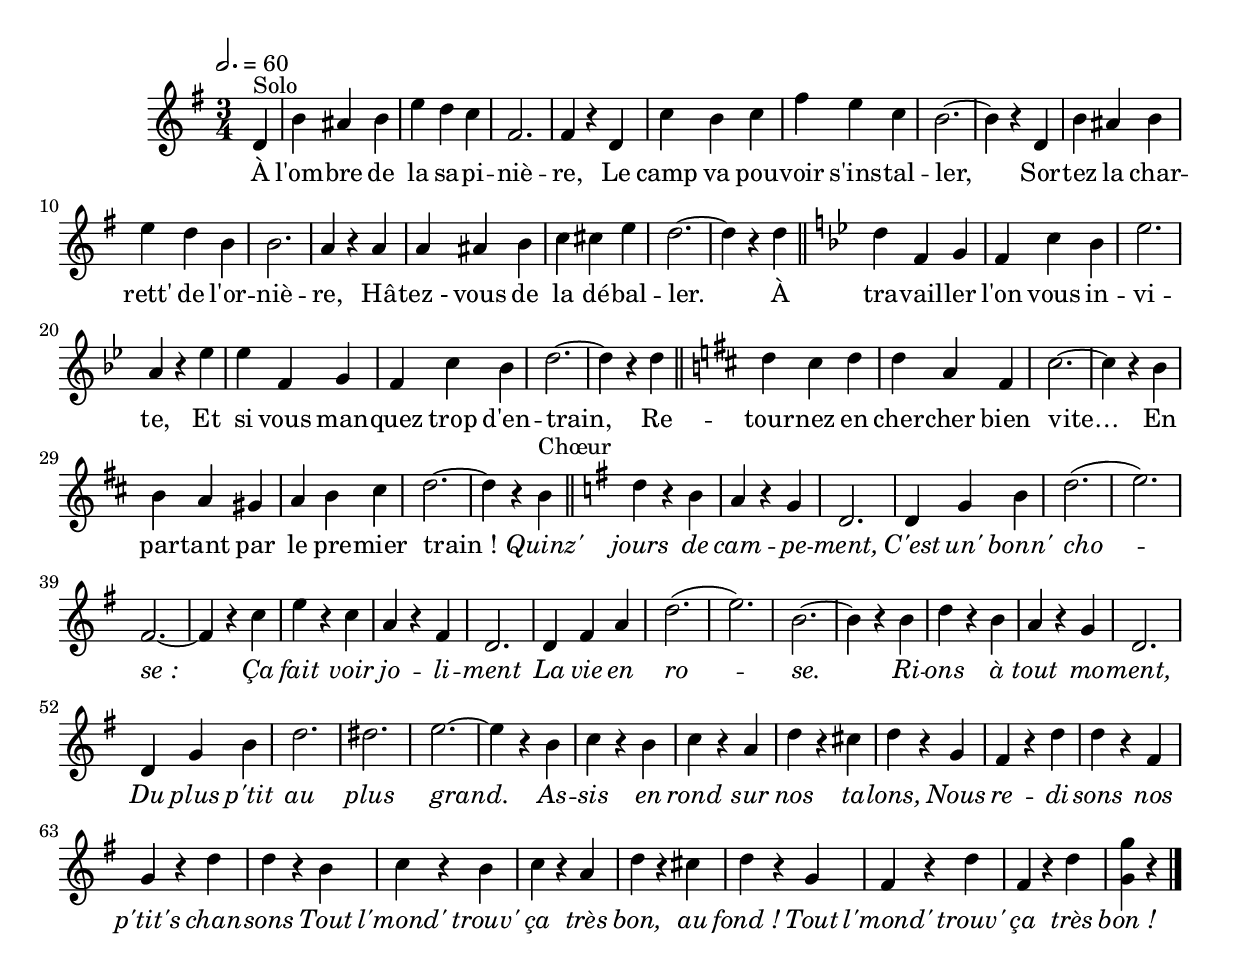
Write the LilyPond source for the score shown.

%Compilation:lilypond .ly
%Apercu:evince .pdf
%Esclaves:timidity -ia .midi
\version "2.12.1"
\include "italiano.ly"

\header {
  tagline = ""
  composer = ""
}                                        

MetriqueArmure = {
  \tempo 2.=60
  \time 3/4
  \key sol \major
}

italique = { \override Score . LyricText #'font-shape = #'italic }

roman = { \override Score . LyricText #'font-shape = #'roman }

MusiqueTheme = \relative do' {
	\partial 4 re4^Solo
	si'4 lad si
	mi4 re do
	fad,2.
	fad4 r re
	do'4 si do
	fad4 mi do
	si2.~
	si4 r re,
	si'4 lad si
	mi4 re si
	si2.
	la4 r la
	la4 lad si
	do4 dod mi
	re2.~
	re4 r re \bar "||"
	\key sib \major
	re4 fa, sol
	fa4 do' sib
	mib2.
	la,4 r mib'
	mib fa, sol
	fa do' sib
	re2.~
	re4 r re \bar "||"
	\key re \major
	re4 dod re
	re4 la fad
	dod'2.~
	dod4 r si
	si4 la sold
	la4 si dod
	re2.~
	re4 r si^Chœur \bar "||"
	\key sol \major
	re4 r si
	la4 r sol
	re2.
	re4 sol si
	re2.(
	mi2.)
	fad,2.~
	fad4 r do'
	mi4 r do
	la4 r fad
	re2.
	re4 fad la
	re2.(
	mi2.)
	si2.~
	si4 r si
	re4 r si
	la4 r sol
	re2.
	re4 sol si
	re2.
	red2.
	mi2.~
	mi4 r si
	do4 r si
	do4 r la
	re4 r dod
	re4 r sol,
	fad4 r re'
	re4 r fad,
	sol4 r re'
	re4 r si
	do4 r si
	do4 r la
	re4 r dod
	re4 r sol,
	fad4 r re'
	fad,4 r re'
	\partial 2 <sol, sol'>4 r \bar "|."
}

Paroles = \lyricmode {
	À l'om -- bre de la sa -- pi -- niè -- re,
	Le camp va pou -- voir s'ins -- tal -- ler,
	Sor -- tez la char -- rett' de l'or -- niè -- re,
	Hâ -- tez_- vous de la dé -- bal -- ler.
	À tra -- vail -- ler l'on vous in -- vi -- te,
	Et si vous man -- quez trop d'en -- train,
	Re -- tour -- nez en cher -- cher bien vite…
	En par -- tant par le pre -- mier train_!
	
	\italique Quinz' jours de cam -- pe -- ment,
	C'est un' bonn' cho -- se_:
	Ça fait voir jo -- li -- ment
	La vie en ro -- se.
	Ri -- ons à tout mo -- ment,
	Du plus p'tit au plus grand.
	As -- sis en rond sur nos ta -- lons,
	Nous re -- di -- sons nos p'tit's chan -- sons
	Tout l'mond' trouv' ça très bon, au fond_!
	Tout l'mond' trouv' ça très bon_!
}

\score{
    \new Staff <<
      \set Staff.midiInstrument = "flute"
      \new Voice = "theme" {
	\autoBeamOff
	\MetriqueArmure
	\MusiqueTheme
      }
      \new Lyrics \lyricsto theme {
	\Paroles
      }                       
    >>
\layout{}
\midi{}
}
